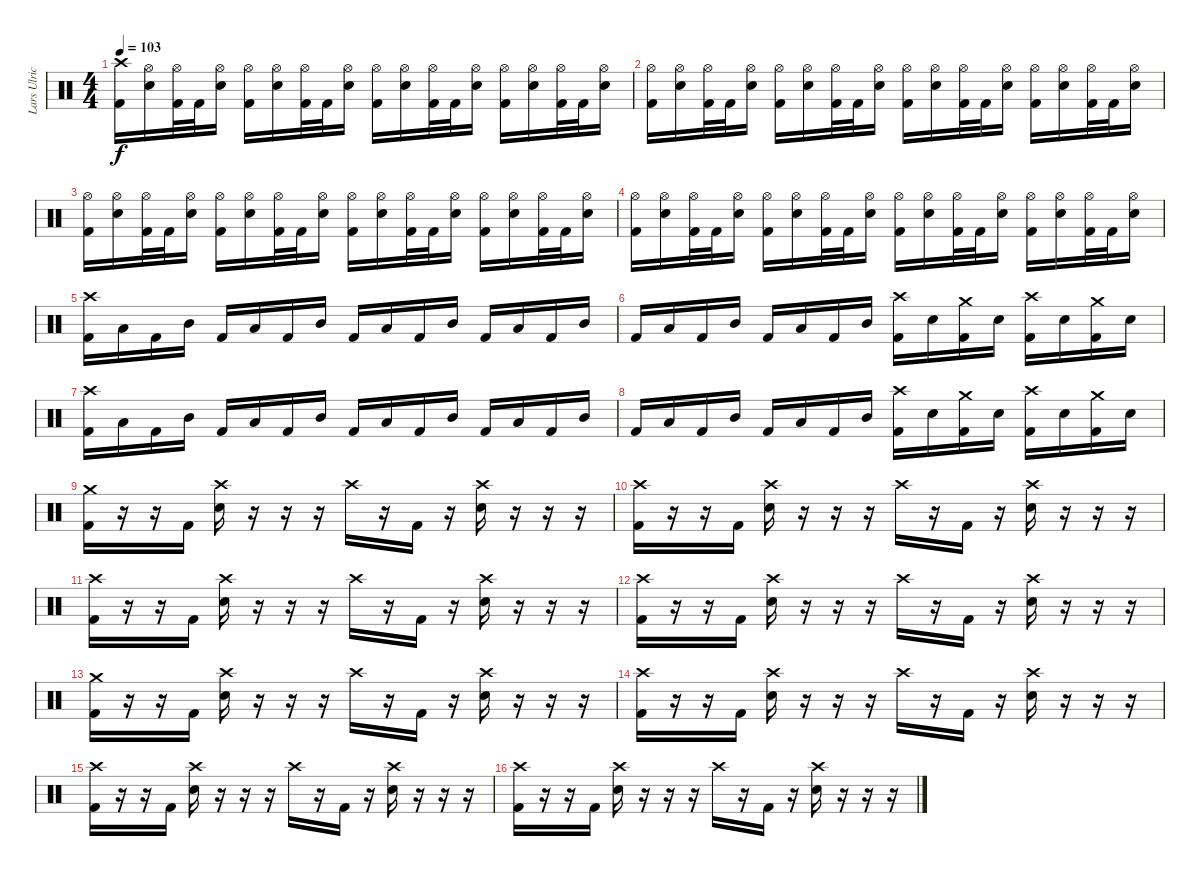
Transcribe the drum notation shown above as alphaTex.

\track ("Lars Ulrich" "Lars Ulric") {instrument percussion}
\staff {score}
\articulation defaults
\ts (4 4)
\tempo 103
\clef neutral
\ks c
("Crash high (hit)" "Kick (hit) 2").16{dy f} ("Hi-Hat (open)" "Snare (hit) 2").16 ("Hi-Hat (open)" "Kick (hit) 2").32 "Kick (hit) 2".32 ("Hi-Hat (open)" "Snare (hit) 2").16 ("Hi-Hat (open)" "Kick (hit) 2").16 ("Hi-Hat (open)" "Snare (hit) 2").16 ("Hi-Hat (open)" "Kick (hit) 2").32 "Kick (hit) 2".32 ("Hi-Hat (open)" "Snare (hit) 2").16 ("Hi-Hat (open)" "Kick (hit) 2").16 ("Hi-Hat (open)" "Snare (hit) 2").16 ("Hi-Hat (open)" "Kick (hit) 2").32 "Kick (hit) 2".32 ("Hi-Hat (open)" "Snare (hit) 2").16 ("Hi-Hat (open)" "Kick (hit) 2").16 ("Hi-Hat (open)" "Snare (hit) 2").16 ("Hi-Hat (open)" "Kick (hit) 2").32 "Kick (hit) 2".32 ("Hi-Hat (open)" "Snare (hit) 2").16 |
("Hi-Hat (open)" "Kick (hit) 2").16 ("Hi-Hat (open)" "Snare (hit) 2").16 ("Hi-Hat (open)" "Kick (hit) 2").32 "Kick (hit) 2".32 ("Hi-Hat (open)" "Snare (hit) 2").16 ("Hi-Hat (open)" "Kick (hit) 2").16 ("Hi-Hat (open)" "Snare (hit) 2").16 ("Hi-Hat (open)" "Kick (hit) 2").32 "Kick (hit) 2".32 ("Hi-Hat (open)" "Snare (hit) 2").16 ("Hi-Hat (open)" "Kick (hit) 2").16 ("Hi-Hat (open)" "Snare (hit) 2").16 ("Hi-Hat (open)" "Kick (hit) 2").32 "Kick (hit) 2".32 ("Hi-Hat (open)" "Snare (hit) 2").16 ("Hi-Hat (open)" "Kick (hit) 2").16 ("Hi-Hat (open)" "Snare (hit) 2").16 ("Hi-Hat (open)" "Kick (hit) 2").32 "Kick (hit) 2".32 ("Hi-Hat (open)" "Snare (hit) 2").16 |
("Hi-Hat (open)" "Kick (hit) 2").16 ("Hi-Hat (open)" "Snare (hit) 2").16 ("Hi-Hat (open)" "Kick (hit) 2").32 "Kick (hit) 2".32 ("Hi-Hat (open)" "Snare (hit) 2").16 ("Hi-Hat (open)" "Kick (hit) 2").16 ("Hi-Hat (open)" "Snare (hit) 2").16 ("Hi-Hat (open)" "Kick (hit) 2").32 "Kick (hit) 2".32 ("Hi-Hat (open)" "Snare (hit) 2").16 ("Hi-Hat (open)" "Kick (hit) 2").16 ("Hi-Hat (open)" "Snare (hit) 2").16 ("Hi-Hat (open)" "Kick (hit) 2").32 "Kick (hit) 2".32 ("Hi-Hat (open)" "Snare (hit) 2").16 ("Hi-Hat (open)" "Kick (hit) 2").16 ("Hi-Hat (open)" "Snare (hit) 2").16 ("Hi-Hat (open)" "Kick (hit) 2").32 "Kick (hit) 2".32 ("Hi-Hat (open)" "Snare (hit) 2").16 |
("Hi-Hat (open)" "Kick (hit) 2").16 ("Hi-Hat (open)" "Snare (hit) 2").16 ("Hi-Hat (open)" "Kick (hit) 2").32 "Kick (hit) 2".32 ("Hi-Hat (open)" "Snare (hit) 2").16 ("Hi-Hat (open)" "Kick (hit) 2").16 ("Hi-Hat (open)" "Snare (hit) 2").16 ("Hi-Hat (open)" "Kick (hit) 2").32 "Kick (hit) 2".32 ("Hi-Hat (open)" "Snare (hit) 2").16 ("Hi-Hat (open)" "Kick (hit) 2").16 ("Hi-Hat (open)" "Snare (hit) 2").16 ("Hi-Hat (open)" "Kick (hit) 2").32 "Kick (hit) 2".32 ("Hi-Hat (open)" "Snare (hit) 2").16 ("Hi-Hat (open)" "Kick (hit) 2").16 ("Hi-Hat (open)" "Snare (hit) 2").16 ("Hi-Hat (open)" "Kick (hit) 2").32 "Kick (hit) 2".32 ("Hi-Hat (open)" "Snare (hit) 2").16 |
("Crash high (hit)" "Kick (hit) 2").16 "Low Tom (hit)".16 "Kick (hit) 2".16 "Mid Tom (hit)".16 "Kick (hit) 2".16 "Low Tom (hit)".16 "Kick (hit) 2".16 "Mid Tom (hit)".16 "Kick (hit) 2".16 "Low Tom (hit)".16 "Kick (hit) 2".16 "Mid Tom (hit)".16 "Kick (hit) 2".16 "Low Tom (hit)".16 "Kick (hit) 2".16 "Mid Tom (hit)".16 |
"Kick (hit) 2".16 "Low Tom (hit)".16 "Kick (hit) 2".16 "Mid Tom (hit)".16 "Kick (hit) 2".16 "Low Tom (hit)".16 "Kick (hit) 2".16 "Mid Tom (hit)".16 ("Crash high (hit)" "Kick (hit) 2").16 "Snare (hit) 2".16 ("Crash medium (hit)" "Kick (hit) 2").16 "Snare (hit) 2".16 ("Crash high (hit)" "Kick (hit) 2").16 "Snare (hit) 2".16 ("Crash medium (hit)" "Kick (hit) 2").16 "Snare (hit) 2".16 |
("Crash high (hit)" "Kick (hit) 2").16 "Low Tom (hit)".16 "Kick (hit) 2".16 "Mid Tom (hit)".16 "Kick (hit) 2".16 "Low Tom (hit)".16 "Kick (hit) 2".16 "Mid Tom (hit)".16 "Kick (hit) 2".16 "Low Tom (hit)".16 "Kick (hit) 2".16 "Mid Tom (hit)".16 "Kick (hit) 2".16 "Low Tom (hit)".16 "Kick (hit) 2".16 "Mid Tom (hit)".16 |
"Kick (hit) 2".16 "Low Tom (hit)".16 "Kick (hit) 2".16 "Mid Tom (hit)".16 "Kick (hit) 2".16 "Low Tom (hit)".16 "Kick (hit) 2".16 "Mid Tom (hit)".16 ("Crash high (hit)" "Kick (hit) 2").16 "Snare (hit) 2".16 ("Crash medium (hit)" "Kick (hit) 2").16 "Snare (hit) 2".16 ("Crash high (hit)" "Kick (hit) 2").16 "Snare (hit) 2".16 ("Crash medium (hit)" "Kick (hit) 2").16 "Snare (hit) 2".16 |
("Crash medium (hit)" "Kick (hit) 2").16 r.16 r.16 "Kick (hit) 2".16 ("Crash high (hit)" "Snare (hit) 2").16 r.16 r.16 r.16 "Crash high (hit)".16 r.16 "Kick (hit) 2".16 r.16 ("Crash high (hit)" "Snare (hit) 2").16 r.16 r.16 r.16 |
("Crash high (hit)" "Kick (hit) 2").16 r.16 r.16 "Kick (hit) 2".16 ("Crash high (hit)" "Snare (hit) 2").16 r.16 r.16 r.16 "Crash high (hit)".16 r.16 "Kick (hit) 2".16 r.16 ("Crash high (hit)" "Snare (hit) 2").16 r.16 r.16 r.16 |
("Crash high (hit)" "Kick (hit) 2").16 r.16 r.16 "Kick (hit) 2".16 ("Crash high (hit)" "Snare (hit) 2").16 r.16 r.16 r.16 "Crash high (hit)".16 r.16 "Kick (hit) 2".16 r.16 ("Crash high (hit)" "Snare (hit) 2").16 r.16 r.16 r.16 |
("Crash high (hit)" "Kick (hit) 2").16 r.16 r.16 "Kick (hit) 2".16 ("Crash high (hit)" "Snare (hit) 2").16 r.16 r.16 r.16 "Crash high (hit)".16 r.16 "Kick (hit) 2".16 r.16 ("Crash high (hit)" "Snare (hit) 2").16 r.16 r.16 r.16 |
("Crash medium (hit)" "Kick (hit) 2").16 r.16 r.16 "Kick (hit) 2".16 ("Crash high (hit)" "Snare (hit) 2").16 r.16 r.16 r.16 "Crash high (hit)".16 r.16 "Kick (hit) 2".16 r.16 ("Crash high (hit)" "Snare (hit) 2").16 r.16 r.16 r.16 |
("Crash high (hit)" "Kick (hit) 2").16 r.16 r.16 "Kick (hit) 2".16 ("Crash high (hit)" "Snare (hit) 2").16 r.16 r.16 r.16 "Crash high (hit)".16 r.16 "Kick (hit) 2".16 r.16 ("Crash high (hit)" "Snare (hit) 2").16 r.16 r.16 r.16 |
("Crash high (hit)" "Kick (hit) 2").16 r.16 r.16 "Kick (hit) 2".16 ("Crash high (hit)" "Snare (hit) 2").16 r.16 r.16 r.16 "Crash high (hit)".16 r.16 "Kick (hit) 2".16 r.16 ("Crash high (hit)" "Snare (hit) 2").16 r.16 r.16 r.16 |
("Crash high (hit)" "Kick (hit) 2").16 r.16 r.16 "Kick (hit) 2".16 ("Crash high (hit)" "Snare (hit) 2").16 r.16 r.16 r.16 "Crash high (hit)".16 r.16 "Kick (hit) 2".16 r.16 ("Crash high (hit)" "Snare (hit) 2").16 r.16 r.16 r.16
